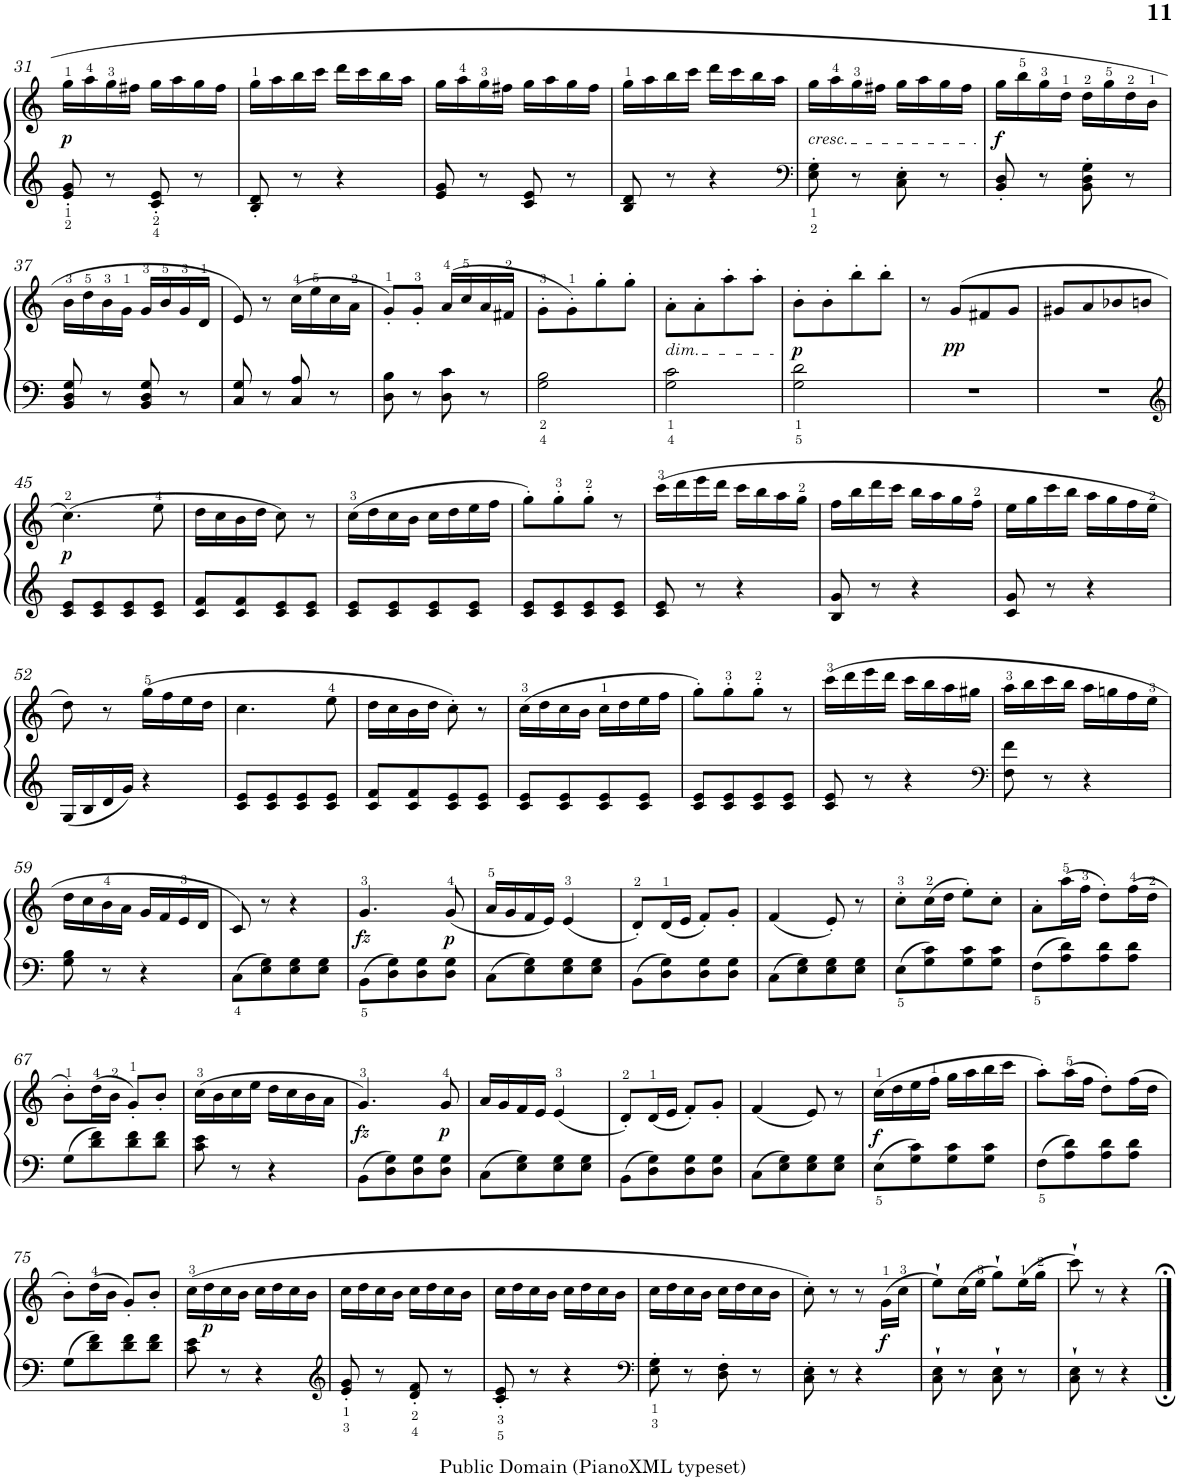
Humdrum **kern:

**kern	**kern	**dynam
*part1	*part1	*part1
*staff2	*staff1	*staff1/2
*I"Piano	*	*
*I'Pno.	*	*
!!LO:PB:g=z
*clefG2	*clefG2	*
*k[]	*k[]	*
*M2/4	*M2/4	*
=31	=31	=31
!	!	!LO:DY:b
8e/' 8g/'	16gg\LL	p
.	16aa\	.
8r	16gg\	.
.	16ff#X\JJ	.
8c/' 8e/'	16gg\LL	.
.	16aa\	.
8r	16gg\	.
.	16ff#\JJ	.
=32	=32	=32
8B/' 8d/'	16gg\LL	.
.	16aa\	.
8r	16bb\	.
.	16ccc\JJ	.
4r	16ddd\LL	.
.	16ccc\	.
.	16bb\	.
.	16aa\JJ	.
=33	=33	=33
8e/' 8g/'	16gg\LL	.
.	16aa\	.
8r	16gg\	.
.	16ff#X\JJ	.
8c/' 8e/'	16gg\LL	.
.	16aa\	.
8r	16gg\	.
.	16ff#\JJ	.
=34	=34	=34
8B/' 8d/'	16gg\LL	.
.	16aa\	.
8r	16bb\	.
.	16ccc\JJ	.
4r	16ddd\LL	.
.	16ccc\	.
.	16bb\	.
.	16aa\JJ	.
=35	=35	=35
*clefF4	*	*
!	!LO:TX:b:i:t=cresc.	!
8E\' 8G\'	16gg\LL	.
.	16aa\	.
8r	16gg\	.
.	16ff#X\JJ	.
8C\' 8E\'	16gg\LL	.
.	16aa\	.
8r	16gg\	.
.	16ff#\JJ	.
=36	=36	=36
!	!	!LO:DY:b
8BB/' 8D/'	16gg\LL	f
.	16bb\	.
8r	16gg\	.
.	16dd\JJ	.
8BB\' 8D\' 8G\'	16dd\LL	.
.	16gg\	.
8r	16dd\	.
.	16b\JJ	.
!!LO:LB:g=z
=37	=37	=37
8BB/ 8D/ 8G/	16b\LL	.
.	16dd\	.
8r	16b\	.
.	16g\JJ	.
8BB/ 8D/ 8G/	16g/LL	.
.	16b/	.
8r	16g/	.
.	16d/JJ	.
=38	=38	=38
8C/ 8G/	8e/	.
8r	8r	.
8C/ 8A/	(16cc\LL	.
.	16ee\	.
8r	16cc\	.
.	16a\JJ	.
=39	=39	=39
8D\ 8B\	8g'/L)	.
8r	8g'/J	.
8D\ 8c\	(>16a/LL	.
.	16cc/	.
8r	16a/	.
.	16f#X/JJ	.
=40	=40	=40
2G\ 2B\	8g'\L	.
.	8g'\)	.
.	8gg'\	.
.	8gg'\J	.
=41	=41	=41
!	!LO:TX:b:i:t=dim.	!
2G\ 2c\	8a'\L	.
.	8a'\	.
.	8aa'\	.
.	8aa'\J	.
=42	=42	=42
!	!	!LO:DY:b
2G\ 2d\	8b'\L	p
.	8b'\	.
.	8bb'\	.
.	8bb'\J	.
=43	=43	=43
2r	8r	.
!	!	!LO:DY:b
.	(>8g/L	pp
.	8f#X/	.
.	8g/J	.
=44	=44	=44
2r	8g#X/L	.
.	8a/	.
.	8b-X/	.
.	8bn/J	.
!!LO:LB:g=z
=45	=45	=45
*clefG2	*	*
!	!	!LO:DY:b
8c/ 8e/L	(4.cc\)	p
8c/ 8e/	.	.
8c/ 8e/	.	.
8c/ 8e/J	8ee\	.
=46	=46	=46
8c/ 8f/L	16dd\LL	.
.	16cc\	.
8c/ 8f/	16b\	.
.	16dd\JJ	.
8c/ 8e/	8cc\)	.
8c/ 8e/J	8r	.
=47	=47	=47
8c/ 8e/L	(16cc\LL	.
.	16dd\	.
8c/ 8e/	16cc\	.
.	16b\JJ	.
8c/ 8e/	16cc\LL	.
.	16dd\	.
8c/ 8e/J	16ee\	.
.	16ff\JJ	.
=48	=48	=48
8c/ 8e/L	8gg'\L)	.
8c/ 8e/	8gg'\	.
8c/ 8e/	8gg'\J	.
8c/ 8e/J	8r	.
=49	=49	=49
8c/ 8e/	(16ccc\LL	.
.	16ddd\	.
8r	16eee\	.
.	16ddd\JJ	.
4r	16ccc\LL	.
.	16bb\	.
.	16aa\	.
.	16gg\JJ	.
=50	=50	=50
8B/ 8g/	16ff\LL	.
.	16bb\	.
8r	16ddd\	.
.	16ccc\JJ	.
4r	16bb\LL	.
.	16aa\	.
.	16gg\	.
.	16ff\JJ	.
=51	=51	=51
8c/ 8g/	16ee\LL	.
.	16gg\	.
8r	16ccc\	.
.	16bb\JJ	.
4r	16aa\LL	.
.	16gg\	.
.	16ff\	.
.	16ee\JJ	.
!!LO:LB:g=z
=52	=52	=52
16G/LL	8dd\)	.
16B/	.	.
16d/	8r	.
16g/JJ	.	.
4r	(16gg\LL	.
.	16ff\	.
.	16ee\	.
.	16dd\JJ	.
=53	=53	=53
8c/ 8e/L	4.cc\	.
8c/ 8e/	.	.
8c/ 8e/	.	.
8c/ 8e/J	8ee\	.
=54	=54	=54
8c/ 8f/L	16dd\LL	.
.	16cc\	.
8c/ 8f/	16b\	.
.	16dd\JJ	.
8c/ 8e/	8cc'\)	.
8c/ 8e/J	8r	.
=55	=55	=55
8c/ 8e/L	(16cc\LL	.
.	16dd\	.
8c/ 8e/	16cc\	.
.	16b\JJ	.
8c/ 8e/	16cc\LL	.
.	16dd\	.
8c/ 8e/J	16ee\	.
.	16ff\JJ	.
=56	=56	=56
8c/ 8e/L	8gg'\L)	.
8c/ 8e/	8gg'\	.
8c/ 8e/	8gg'\J	.
8c/ 8e/J	8r	.
=57	=57	=57
8c/ 8e/	(16ccc\LL	.
.	16ddd\	.
8r	16eee\	.
.	16ddd\JJ	.
4r	16ccc\LL	.
.	16bb\	.
.	16aa\	.
.	16gg#X\JJ	.
=58	=58	=58
*clefF4	*	*
8F\ 8f\	16aa\LL	.
.	16bb\	.
8r	16ccc\	.
.	16bb\JJ	.
4r	16aa\LL	.
.	16ggn\	.
.	16ff\	.
.	16ee\JJ	.
!!LO:LB:g=z
=59	=59	=59
8G\ 8B\	16dd\LL	.
.	16cc\	.
8r	16b\	.
.	16a\JJ	.
4r	16g/LL	.
.	16f/	.
.	16e/	.
.	16d/JJ	.
=60	=60	=60
8C\L	8c/)	.
8E\ 8G\	8r	.
8E\ 8G\	4r	.
8E\ 8G\J	.	.
=61	=61	=61
!	!	!LO:DY:b
8BB\L	4.g/	fz
8D\ 8G\	.	.
8D\ 8G\	.	.
!	!	!LO:DY:b
8D\ 8G\J	(8g/	p
=62	=62	=62
8C\L	16a/LL	.
.	16g/	.
8E\ 8G\	16f/	.
.	16e/JJ)	.
8E\ 8G\	(4e/	.
8E\ 8G\J	.	.
=63	=63	=63
8BB\L	8d'/L)	.
8D\ 8G\	(16d/L	.
.	16e/JJ	.
8D\ 8G\	8f'/L)	.
8D\ 8G\J	8g'/J	.
=64	=64	=64
8C\L	(4f/	.
8E\ 8G\	.	.
8E\ 8G\	8e'/)	.
8E\ 8G\J	8r	.
=65	=65	=65
8E\L	8cc'\L	.
8G\ 8c\	(16cc\L	.
.	16dd\JJ	.
8G\ 8c\	8ee'\L)	.
8G\ 8c\J	8cc'\J	.
=66	=66	=66
8F\L	8a'\L	.
8A\ 8d\	(16aa\L	.
.	16ff\JJ	.
8A\ 8d\	8dd'\L)	.
8A\ 8d\J	(16ff\L	.
.	16dd\JJ	.
!!LO:LB:g=z
=67	=67	=67
8G\L	8b'\L)	.
8d\ 8f\	(16dd\L	.
.	16b\JJ	.
8d\ 8f\	8g'/L)	.
8d\ 8f\J	8b'/J	.
=68	=68	=68
8c\ 8e\	(16cc\LL	.
.	16b\	.
8r	16cc\	.
.	16ee\JJ	.
4r	16dd\LL	.
.	16cc\	.
.	16b\	.
.	16a\JJ	.
=69	=69	=69
!	!	!LO:DY:b
8BB\L	4.g/)	fz
8D\ 8G\	.	.
8D\ 8G\	.	.
!	!	!LO:DY:b
8D\ 8G\J	8g/	p
=70	=70	=70
8C\L	16a/LL	.
.	16g/	.
8E\ 8G\	16f/	.
.	16e/JJ	.
8E\ 8G\	(4e/	.
8E\ 8G\J	.	.
=71	=71	=71
8BB\L	8d'/L)	.
8D\ 8G\	(16d/L	.
.	16e/JJ	.
8D\ 8G\	8f'/L)	.
8D\ 8G\J	8g'/J	.
=72	=72	=72
8C\L	(4f/	.
8E\ 8G\	.	.
8E\ 8G\	8e/)	.
8E\ 8G\J	8r	.
=73	=73	=73
!	!	!LO:DY:b
8E\L	(16cc\LL	f
.	16dd\	.
8G\ 8c\	16ee\	.
.	16ff\JJ	.
8G\ 8c\	16gg\LL	.
.	16aa\	.
8G\ 8c\J	16bb\	.
.	16ccc\JJ	.
=74	=74	=74
8F\L	8aa'\L)	.
8A\ 8d\	(16aa\L	.
.	16ff\JJ	.
8A\ 8d\	8dd'\L)	.
8A\ 8d\J	(16ff\L	.
.	16dd\JJ	.
!!LO:LB:g=z
=75	=75	=75
8G\L	8b'\L)	.
8d\ 8f\	(16dd\L	.
.	16b\JJ	.
8d\ 8f\	8g'/L)	.
8d\ 8f\J	8b'/J	.
=76	=76	=76
8c\ 8e\	(16cc\LL	.
!	!	!LO:DY:b
.	16dd\	p
8r	16cc\	.
.	16b\JJ	.
4r	16cc\LL	.
.	16dd\	.
.	16cc\	.
.	16b\JJ	.
=77	=77	=77
*clefG2	*	*
8e/' 8g/'	16cc\LL	.
.	16dd\	.
8r	16cc\	.
.	16b\JJ	.
8d/' 8f/'	16cc\LL	.
.	16dd\	.
8r	16cc\	.
.	16b\JJ	.
=78	=78	=78
8c/' 8e/'	16cc\LL	.
.	16dd\	.
8r	16cc\	.
.	16b\JJ	.
4r	16cc\LL	.
.	16dd\	.
.	16cc\	.
.	16b\JJ	.
=79	=79	=79
*clefF4	*	*
8E\' 8G\'	16cc\LL	.
.	16dd\	.
8r	16cc\	.
.	16b\JJ	.
8D\' 8F\'	16cc\LL	.
.	16dd\	.
8r	16cc\	.
.	16b\JJ	.
=80	=80	=80
8C\' 8E\'	8cc'\)	.
8r	8r	.
4r	8r	.
!	!	!LO:DY:b
.	(>16g\LL	f
.	16cc\JJ	.
=81	=81	=81
8C\` 8E\`	8ee`\L)	.
8r	(16cc\L	.
.	16ee\JJ	.
8C\` 8E\`	8gg`\L)	.
8r	(16ee\L	.
.	16gg\JJ	.
=82	=82	=82
8C\` 8E\`	8ccc`\)	.
8r	8r	.
4r	4r	.
==	==	==
*-	*-	*-
